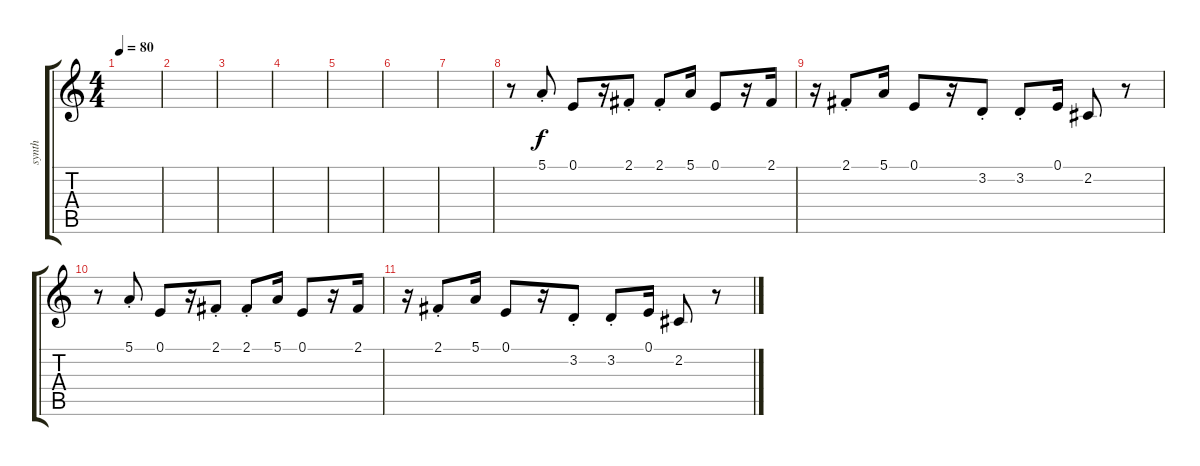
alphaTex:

\track ("synth" "synth") {instrument lead2sawtooth}
\staff {score tabs}
\tuning (E4 B3 G3 D3 A2 E2) {hide}
\ts (4 4)
\tempo 80
\clef g2
\ks c
|
|
|
|
|
|
|
r.8 5.1{st}.8 0.1.8 r.16 2.1{st}.8 2.1{st}.8 5.1.16 0.1.8 r.16 2.1.16 |
r.16 2.1{st}.8 5.1.16 0.1.8 r.16 3.2{st}.8 3.2{st}.8 0.1.16 2.2.8 r.8 |
r.8 5.1{st}.8 0.1.8 r.16 2.1{st}.8 2.1{st}.8 5.1.16 0.1.8 r.16 2.1.16 |
r.16 2.1{st}.8 5.1.16 0.1.8 r.16 3.2{st}.8 3.2{st}.8 0.1.16 2.2.8 r.8
